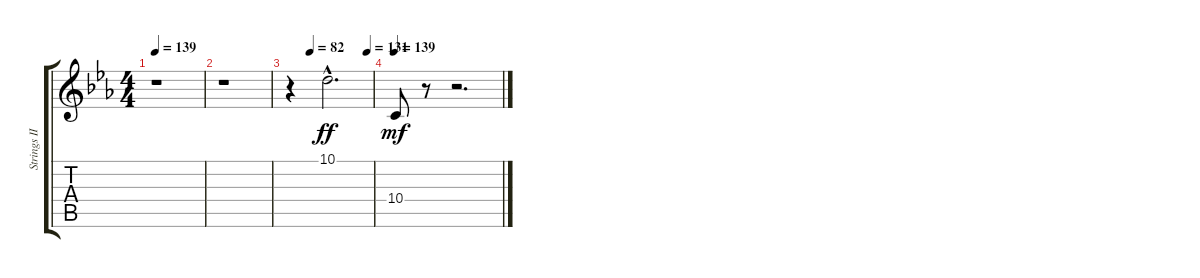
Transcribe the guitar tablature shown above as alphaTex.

\track ("Strings II" "Strings II") {instrument stringensemble1}
\staff {score tabs}
\tuning (E4 B3 G3 D3 A2 E2) {hide}
\ts (4 4)
\tempo 139
\clef g2
\ks cminor
r.1{dy f} |
r.1 |
\tempo (82 0.25)
\tempo (131 0.9375)
r.4 10.1{hac}.2{d dy ff} |
\tempo 139
10.4.8{dy mf} r.8 r.2{d}
